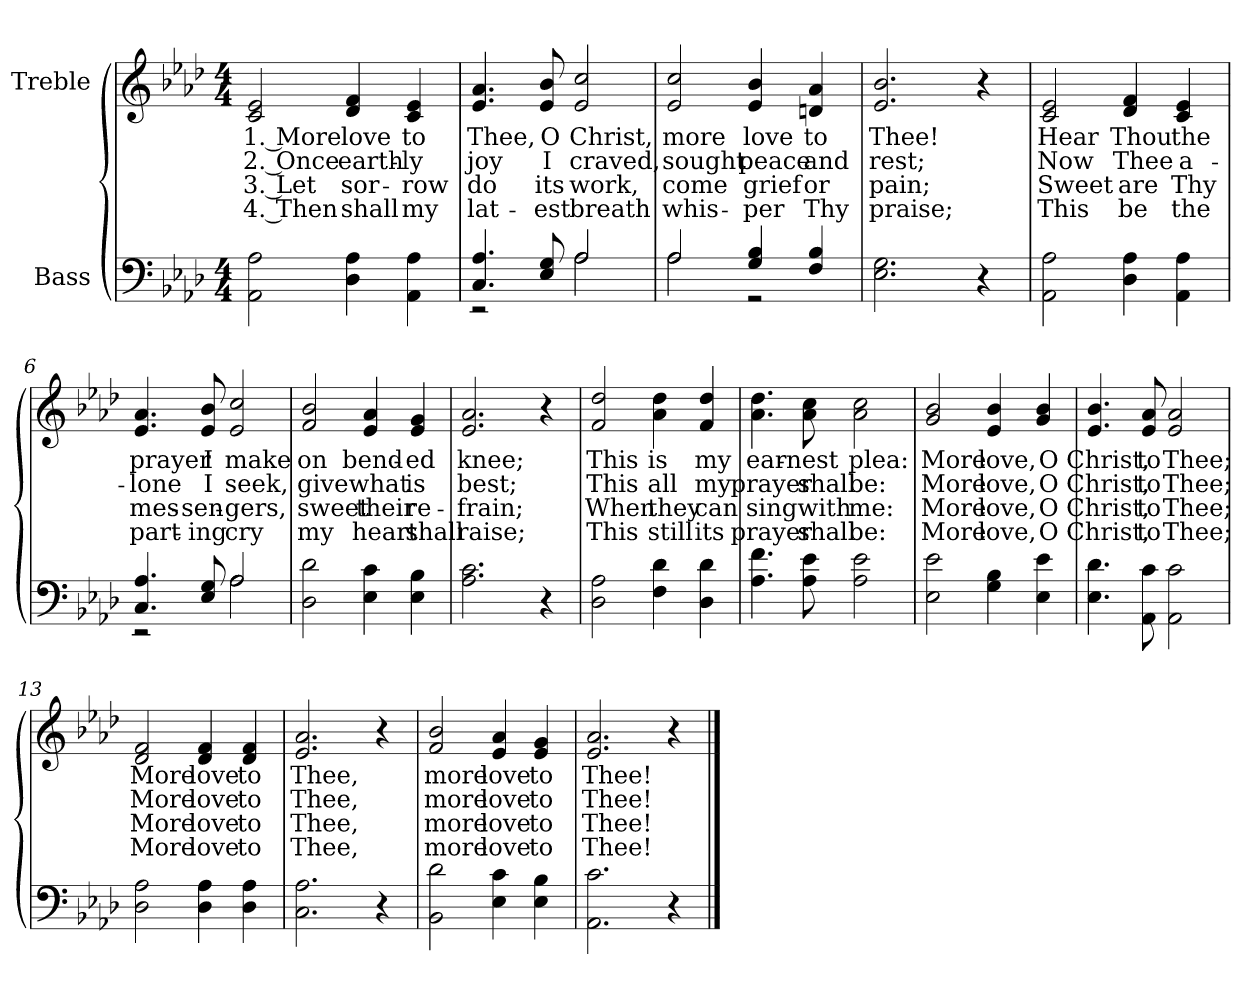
**kern	**kern	**text	**text	**text	**text
*part2	*part1	*part1	*part1	*part1	*part1
*staff2	*staff1	*staff1	*staff1	*staff1	*staff1
*I"Bass	*I"Treble	*	*	*	*
*clefF4	*clefG2	*	*	*	*
*k[b-e-a-d-]	*k[b-e-a-d-]	*	*	*	*
*A-:	*A-:	*	*	*	*
*M4/4	*M4/4	*	*	*	*
*MM90	*MM90	*	*	*	*
=1	=1	=1	=1	=1	=1
2AA- 2A-	2c 2e-	-1. More	-2. Once	-3. Let	-4. Then
4D- 4A-	4d- 4f	-love	-earth-	-sor-	-shall
4AA- 4A-	4c 4e-	-to	-ly	-row	-my
=2	=2	=2	=2	=2	=2
*^	*	*	*	*	*
4.C 4.A-	2r	4.e- 4.a-	-Thee,	-joy	-do	-lat-
8E- 8G	.	8e- 8b-	-O	-I	-its	-est
2A-	2A-	2e- 2cc	-Christ,	-craved,	-work,	-breath
=3	=3	=3	=3	=3	=3	=3
2A-	2A-	2e- 2cc	-more	-sought	-come	-whis-
4G 4B-	2r	4e- 4b-	-love	-peace	-grief	-per
4F 4B-	.	4d 4a-	-to	-and	-or	-Thy
*v	*v	*	*	*	*	*
=4	=4	=4	=4	=4	=4
2.E- 2.G	2.e- 2.b-	-Thee!	-rest;	-pain;	-praise;
4r	4r	.	.	.	.
=5	=5	=5	=5	=5	=5
2AA- 2A-	2c 2e-	-Hear	-Now	-Sweet	-This
4D- 4A-	4d- 4f	-Thou	-Thee	-are	-be
4AA- 4A-	4c 4e-	-the	-a-	-Thy	-the
=6	=6	=6	=6	=6	=6
*^	*	*	*	*	*
4.C 4.A-	2r	4.e- 4.a-	-prayer	-lone	-mes-	-part-
8E- 8G	.	8e- 8b-	-I	-I	-sen-	-ing
2A-	2A-	2e- 2cc	-make	-seek,	-gers,	-cry
*v	*v	*	*	*	*	*
=7	=7	=7	=7	=7	=7
2D- 2d-	2f 2b-	-on	-give	-sweet	-my
4E- 4c	4e- 4a-	-bend-	-what	-their	-heart
4E- 4B-	4e- 4g	-ed	-is	-re-	-shall
=8	=8	=8	=8	=8	=8
2.A- 2.c	2.e- 2.a-	-knee;	-best;	-frain;	-raise;
4r	4r	.	.	.	.
=9	=9	=9	=9	=9	=9
2D- 2A-	2f 2dd-	-This	-This	-When	-This
4F 4d-	4a- 4dd-	-is	-all	-they	-still
4D- 4d-	4f 4dd-	-my	-my	-can	-its
=10	=10	=10	=10	=10	=10
4.A- 4.f	4.a- 4.dd-	-ear-	-prayer	-sing	-prayer
8A- 8e-	8a- 8cc	-nest	-shall	-with	-shall
2A- 2e-	2a- 2cc	-plea:	-be:	-me:	-be:
=11	=11	=11	=11	=11	=11
2E- 2e-	2g 2b-	-More	-More	-More	-More
4G 4B-	4e- 4b-	-love,	-love,	-love,	-love,
4E- 4e-	4g 4b-	-O	-O	-O	-O
=12	=12	=12	=12	=12	=12
4.E- 4.d-	4.e- 4.b-	-Christ,	-Christ,	-Christ,	-Christ,
8AA- 8c	8e- 8a-	-to	-to	-to	-to
2AA- 2c	2e- 2a-	-Thee;	-Thee;	-Thee;	-Thee;
=13	=13	=13	=13	=13	=13
2D- 2A-	2d- 2f	-More	-More	-More	-More
4D- 4A-	4d- 4f	-love	-love	-love	-love
4D- 4A-	4d- 4f	-to	-to	-to	-to
=14	=14	=14	=14	=14	=14
2.C 2.A-	2.e- 2.a-	-Thee,	-Thee,	-Thee,	-Thee,
4r	4r	.	.	.	.
=15	=15	=15	=15	=15	=15
2BB- 2d-	2f 2b-	-more	-more	-more	-more
4E- 4c	4e- 4a-	-love	-love	-love	-love
4E- 4B-	4e- 4g	-to	-to	-to	-to
=16	=16	=16	=16	=16	=16
2.AA- 2.c	2.e- 2.a-	-Thee!	-Thee!	-Thee!	-Thee!
4r	4r	.	.	.	.
==	==	==	==	==	==
*-	*-	*-	*-	*-	*-
